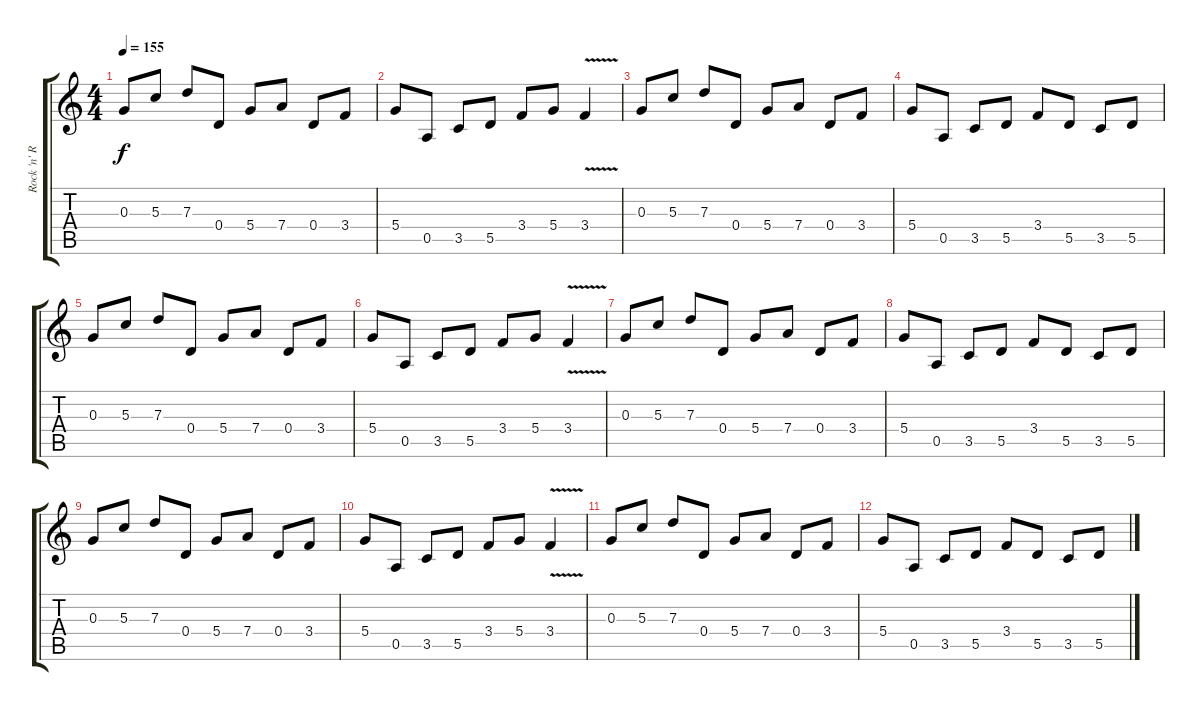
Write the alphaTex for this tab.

\track ("Rock 'n' Rolf" "Rock 'n' R") {instrument distortionguitar}
\staff {score tabs}
\tuning (E4 B3 G3 D3 A2 E2) {hide}
\ts (4 4)
\tempo 155
\clef g2
\ks c
0.3.8{dy f} 5.3.8 7.3.8 0.4.8 5.4.8 7.4.8 0.4.8 3.4.8 |
5.4.8 0.5.8 3.5.8 5.5.8 3.4.8 5.4.8 3.4{v}.4 |
0.3.8 5.3.8 7.3.8 0.4.8 5.4.8 7.4.8 0.4.8 3.4.8 |
5.4.8 0.5.8 3.5.8 5.5.8 3.4.8 5.5.8 3.5.8 5.5.8 |
0.3.8 5.3.8 7.3.8 0.4.8 5.4.8 7.4.8 0.4.8 3.4.8 |
5.4.8 0.5.8 3.5.8 5.5.8 3.4.8 5.4.8 3.4{v}.4 |
0.3.8 5.3.8 7.3.8 0.4.8 5.4.8 7.4.8 0.4.8 3.4.8 |
5.4.8 0.5.8 3.5.8 5.5.8 3.4.8 5.5.8 3.5.8 5.5.8 |
0.3.8 5.3.8 7.3.8 0.4.8 5.4.8 7.4.8 0.4.8 3.4.8 |
5.4.8 0.5.8 3.5.8 5.5.8 3.4.8 5.4.8 3.4{v}.4 |
0.3.8 5.3.8 7.3.8 0.4.8 5.4.8 7.4.8 0.4.8 3.4.8 |
5.4.8 0.5.8 3.5.8 5.5.8 3.4.8 5.5.8 3.5.8 5.5.8
